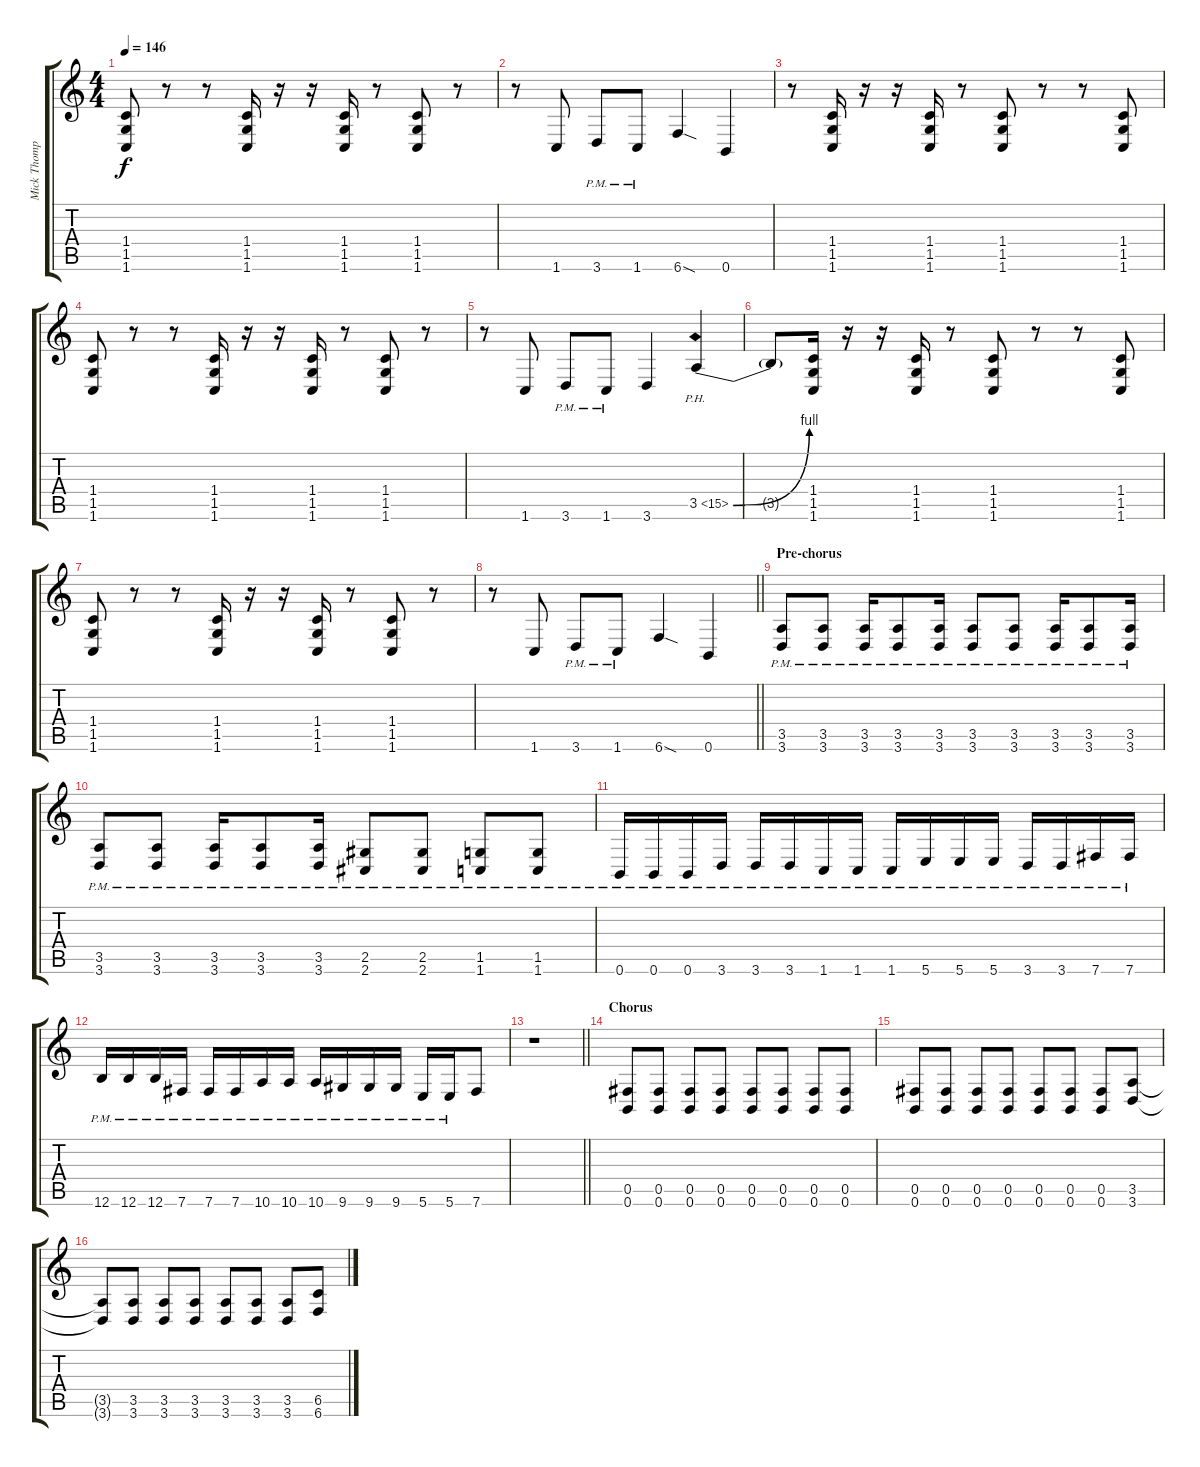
\track ("Mick Thompson" "Mick Thomp") {instrument distortionguitar}
\staff {score tabs}
\tuning (Db4 Ab3 E3 B2 Gb2 B1) {hide}
\ts (4 4)
\tempo 146
\clef g2
\ks c
(1.4 1.5 1.6).8{dy f} r.8 r.8 (1.4 1.5 1.6).16 r.16 r.16 (1.4 1.5 1.6).16 r.8 (1.4 1.5 1.6).8 r.8 |
r.8 1.6.8 3.6{pm}.8 1.6{pm}.8 6.6{sod}.4 0.6.4 |
r.8 (1.4 1.5 1.6).16 r.16 r.16 (1.4 1.5 1.6).16 r.8 (1.4 1.5 1.6).8 r.8 r.8 (1.4 1.5 1.6).8 |
(1.4 1.5 1.6).8 r.8 r.8 (1.4 1.5 1.6).16 r.16 r.16 (1.4 1.5 1.6).16 r.8 (1.4 1.5 1.6).8 r.8 |
r.8 1.6.8 3.6{pm}.8 1.6{pm}.8 3.6.4 3.5{be (bend 0 0 60 4) ph 12}.4 |
3.5{t}.8 (1.4 1.5 1.6).16 r.16 r.16 (1.4 1.5 1.6).16 r.8 (1.4 1.5 1.6).8 r.8 r.8 (1.4 1.5 1.6).8 |
(1.4 1.5 1.6).8 r.8 r.8 (1.4 1.5 1.6).16 r.16 r.16 (1.4 1.5 1.6).16 r.8 (1.4 1.5 1.6).8 r.8 |
\barLineRight lightlight
r.8 1.6.8 3.6{pm}.8 1.6{pm}.8 6.6{sod}.4 0.6.4 |
\section ("" "Pre-chorus")
(3.5{pm} 3.6{pm}).8 (3.5{pm} 3.6{pm}).8 (3.5{pm} 3.6{pm}).16 (3.5{pm} 3.6{pm}).8 (3.5{pm} 3.6{pm}).16 (3.5{pm} 3.6{pm}).8 (3.5{pm} 3.6{pm}).8 (3.5{pm} 3.6{pm}).16 (3.5{pm} 3.6{pm}).8 (3.5{pm} 3.6{pm}).16 |
(3.5{pm} 3.6{pm}).8 (3.5{pm} 3.6{pm}).8 (3.5{pm} 3.6{pm}).16 (3.5{pm} 3.6{pm}).8 (3.5{pm} 3.6{pm}).16 (2.5{pm} 2.6{pm}).8 (2.5{pm} 2.6{pm}).8 (1.5{pm} 1.6{pm}).8 (1.5{pm} 1.6{pm}).8 |
0.6{pm}.16 0.6{pm}.16 0.6{pm}.16 3.6{pm}.16 3.6{pm}.16 3.6{pm}.16 1.6{pm}.16 1.6{pm}.16 1.6{pm}.16 5.6{pm}.16 5.6{pm}.16 5.6{pm}.16 3.6{pm}.16 3.6{pm}.16 7.6{pm}.16 7.6{pm}.16 |
12.6{pm}.16 12.6{pm}.16 12.6{pm}.16 7.6{pm}.16 7.6{pm}.16 7.6{pm}.16 10.6{pm}.16 10.6{pm}.16 10.6{pm}.16 9.6{pm}.16 9.6{pm}.16 9.6{pm}.16 5.6{pm}.16 5.6{pm}.16 7.6.8 |
\barLineRight lightlight
r.1 |
\section ("" "Chorus")
(0.5 0.6).8 (0.5 0.6).8 (0.5 0.6).8 (0.5 0.6).8 (0.5 0.6).8 (0.5 0.6).8 (0.5 0.6).8 (0.5 0.6).8 |
(0.5 0.6).8 (0.5 0.6).8 (0.5 0.6).8 (0.5 0.6).8 (0.5 0.6).8 (0.5 0.6).8 (0.5 0.6).8 (3.5 3.6).8 |
(3.5{t} 3.6{t}).8 (3.5 3.6).8 (3.5 3.6).8 (3.5 3.6).8 (3.5 3.6).8 (3.5 3.6).8 (3.5 3.6).8 (6.5 6.6).8
